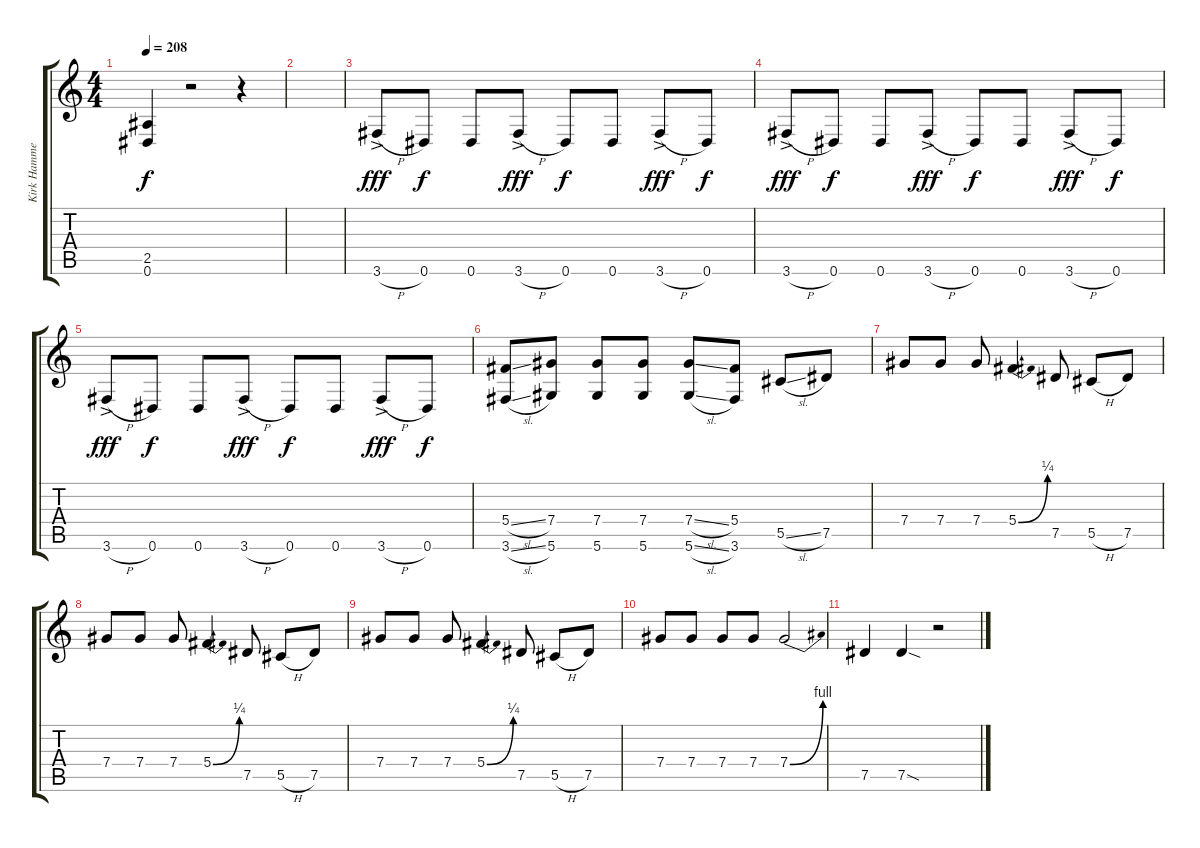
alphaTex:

\track ("Kirk Hammett (Guitar)" "Kirk Hamme") {instrument distortionguitar}
\staff {score tabs}
\tuning (Eb4 Bb3 Gb3 Db3 Ab2 Eb2) {hide}
\ts (4 4)
\tempo 208
\clef g2
\ks c
(2.5 0.6).4{dy f} r.2 r.4 |
|
3.6{h ac}.8{dy fff} 0.6.8{dy f} 0.6.8 3.6{h ac}.8{dy fff} 0.6.8{dy f} 0.6.8 3.6{h ac}.8{dy fff} 0.6.8{dy f} |
3.6{h ac}.8{dy fff} 0.6.8{dy f} 0.6.8 3.6{h ac}.8{dy fff} 0.6.8{dy f} 0.6.8 3.6{h ac}.8{dy fff} 0.6.8{dy f} |
3.6{h ac}.8{dy fff} 0.6.8{dy f} 0.6.8 3.6{h ac}.8{dy fff} 0.6.8{dy f} 0.6.8 3.6{h ac}.8{dy fff} 0.6.8{dy f} |
(5.4{sl} 3.6{sl}).8 (7.4 5.6).8 (7.4 5.6).8 (7.4 5.6).8 (7.4{sl} 5.6{sl}).8 (5.4 3.6).8 5.5{sl}.8 7.5.8 |
7.4.8 7.4.8 7.4.8 5.4{be (bend 0 0 60 1)}.4 7.5.8 5.5{h}.8 7.5.8 |
7.4.8 7.4.8 7.4.8 5.4{be (bend 0 0 60 1)}.4 7.5.8 5.5{h}.8 7.5.8 |
7.4.8 7.4.8 7.4.8 5.4{be (bend 0 0 60 1)}.4 7.5.8 5.5{h}.8 7.5.8 |
7.4.8 7.4.8 7.4.8 7.4.8 7.4{be (bend 0 0 60 4)}.2 |
7.5.4 7.5{sod}.4 r.2
